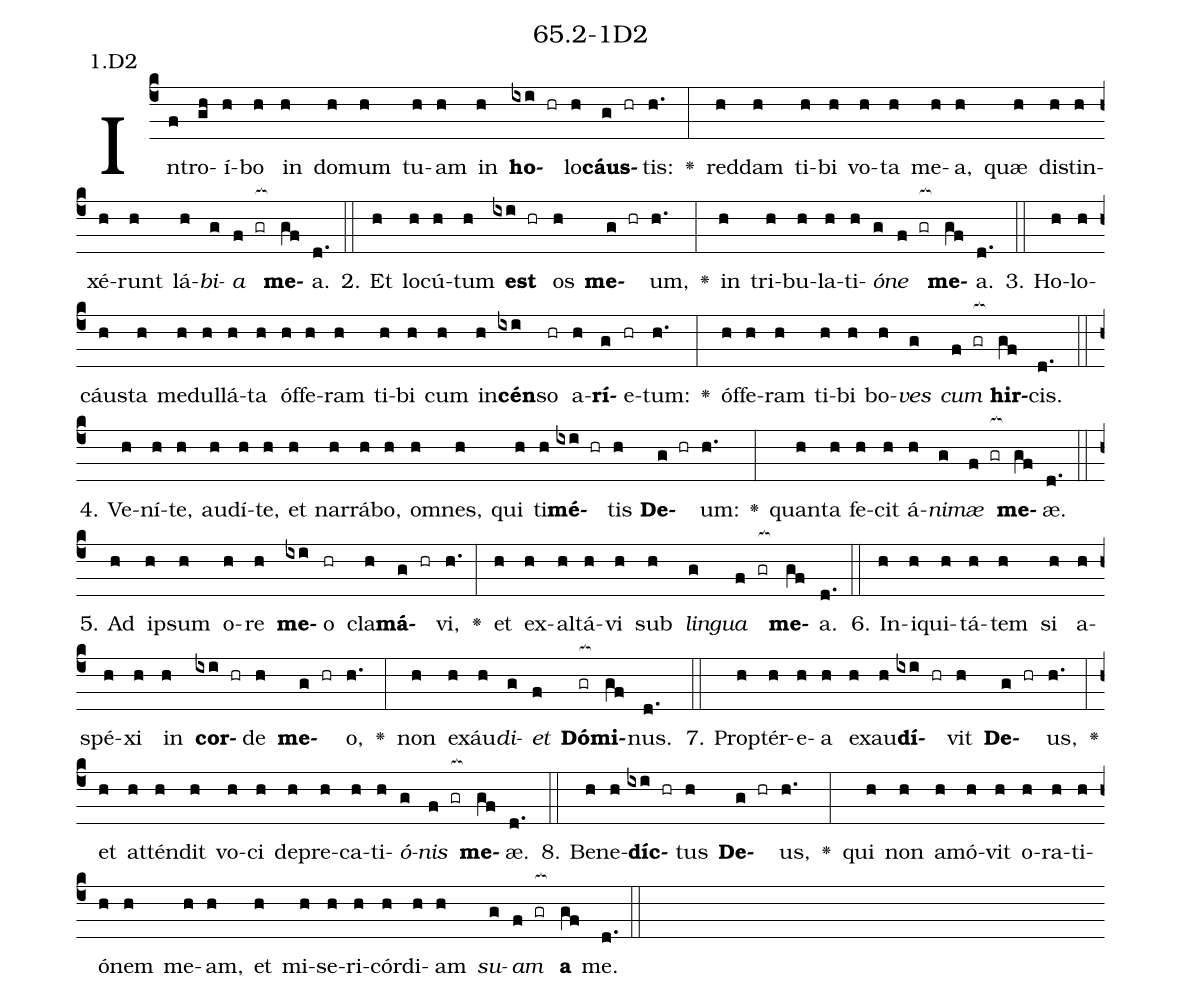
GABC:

name: 65.2-1D2;
annotation: 1.D2;
%%
(c4)In(f)tro(gh)í(h)bo(h) in(h) do(h)mum(h) tu(h)am(h) in(h) <b>ho</b>(ixi hr)lo(h)<b>cáus</b>(g hr)tis:(h.) <v>\greheightstar</v>(:) red(h)dam(h) ti(h)bi(h) vo(h)ta(h) me(h)a,(h) quæ(h) di(h)stin(h)xé(h)runt(h) lá(h)<i>bi</i>(g)<i>a</i>(f gr[ocb:1{]) <b>me</b>(gf[ocb:0}])a.(d.) (::)
2. Et(h) lo(h)cú(h)tum(h) <b>est</b>(ixi hr) os(h) <b>me</b>(g hr)um,(h.) <v>\greheightstar</v>(:) in(h) tri(h)bu(h)la(h)ti(h)<i>ó</i>(g)<i>ne</i>(f gr[ocb:1{]) <b>me</b>(gf[ocb:0}])a.(d.) (::)
3. Ho(h)lo(h)cáus(h)ta(h) me(h)dul(h)lá(h)ta(h) óf(h)fe(h)ram(h) ti(h)bi(h) cum(h) in(h)<b>cén</b>(ixi)so(hr) a(h)<b>rí</b>(g)e(hr)tum:(h.) <v>\greheightstar</v>(:) óf(h)fe(h)ram(h) ti(h)bi(h) bo(h)<i>ves</i>(g) <i>cum</i>(f gr[ocb:1{]) <b>hir</b>(gf[ocb:0}])cis.(d.) (::)
4. Ve(h)ní(h)te,(h) au(h)dí(h)te,(h) et(h) nar(h)rá(h)bo,(h) om(h)nes,(h) qui(h) ti(h)<b>mé</b>(ixi hr)tis(h) <b>De</b>(g hr)um:(h.) <v>\greheightstar</v>(:) quan(h)ta(h) fe(h)cit(h) á(h)<i>ni</i>(g)<i>mæ</i>(f gr[ocb:1{]) <b>me</b>(gf[ocb:0}])æ.(d.) (::)
5. Ad(h) ip(h)sum(h) o(h)re(h) <b>me</b>(ixi)o(hr) cla(h)<b>má</b>(g hr)vi,(h.) <v>\greheightstar</v>(:) et(h) ex(h)al(h)tá(h)vi(h) sub(h) <i>lin</i>(g)<i>gua</i>(f gr[ocb:1{]) <b>me</b>(gf[ocb:0}])a.(d.) (::)
6. In(h)i(h)qui(h)tá(h)tem(h) si(h) a(h)spé(h)xi(h) in(h) <b>cor</b>(ixi hr)de(h) <b>me</b>(g hr)o,(h.) <v>\greheightstar</v>(:) non(h) ex(h)áu(h)<i>di</i>(g)<i>et</i>(f) <b>Dó</b>(gr[ocb:1{])<b>mi</b>(gf[ocb:0}])nus.(d.) (::)
7. Prop(h)tér(h)e(h)a(h) ex(h)au(h)<b>dí</b>(ixi hr)vit(h) <b>De</b>(g hr)us,(h.) <v>\greheightstar</v>(:) et(h) at(h)tén(h)dit(h) vo(h)ci(h) de(h)pre(h)ca(h)ti(h)<i>ó</i>(g)<i>nis</i>(f gr[ocb:1{]) <b>me</b>(gf[ocb:0}])æ.(d.) (::)
8. Be(h)ne(h)<b>díc</b>(ixi hr)tus(h) <b>De</b>(g hr)us,(h.) <v>\greheightstar</v>(:) qui(h) non(h) a(h)mó(h)vit(h) o(h)ra(h)ti(h)ó(h)nem(h) me(h)am,(h) et(h) mi(h)se(h)ri(h)cór(h)di(h)am(h) <i>su</i>(g)<i>am</i>(f gr[ocb:1{]) <b>a</b>(gf[ocb:0}]) me.(d.) (::)
